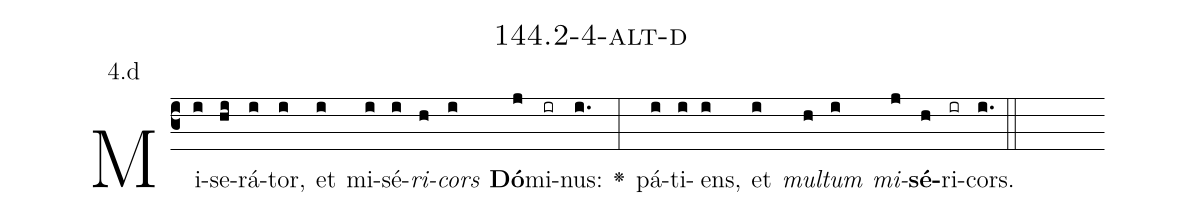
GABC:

name: 144.2-4-alt-d;
annotation: 4.d;
%%
(c3)Mi(i)se(hi)rá(i)tor,(i) et(i) mi(i)sé(i)<i>ri</i>(h)<i>cors</i>(i) <b>Dó</b>(j)mi(ir)nus:(i.) <v>\greheightstar</v>(:) pá(i)ti(i)ens,(i) et(i) <i>mul</i>(h)<i>tum</i>(i) <i>mi</i>(j)<b>sé</b>(h)ri(ir)cors.(i.) (::)


%E(i) u(h) o(i) u(j) a(h) e.(i.) (::)
